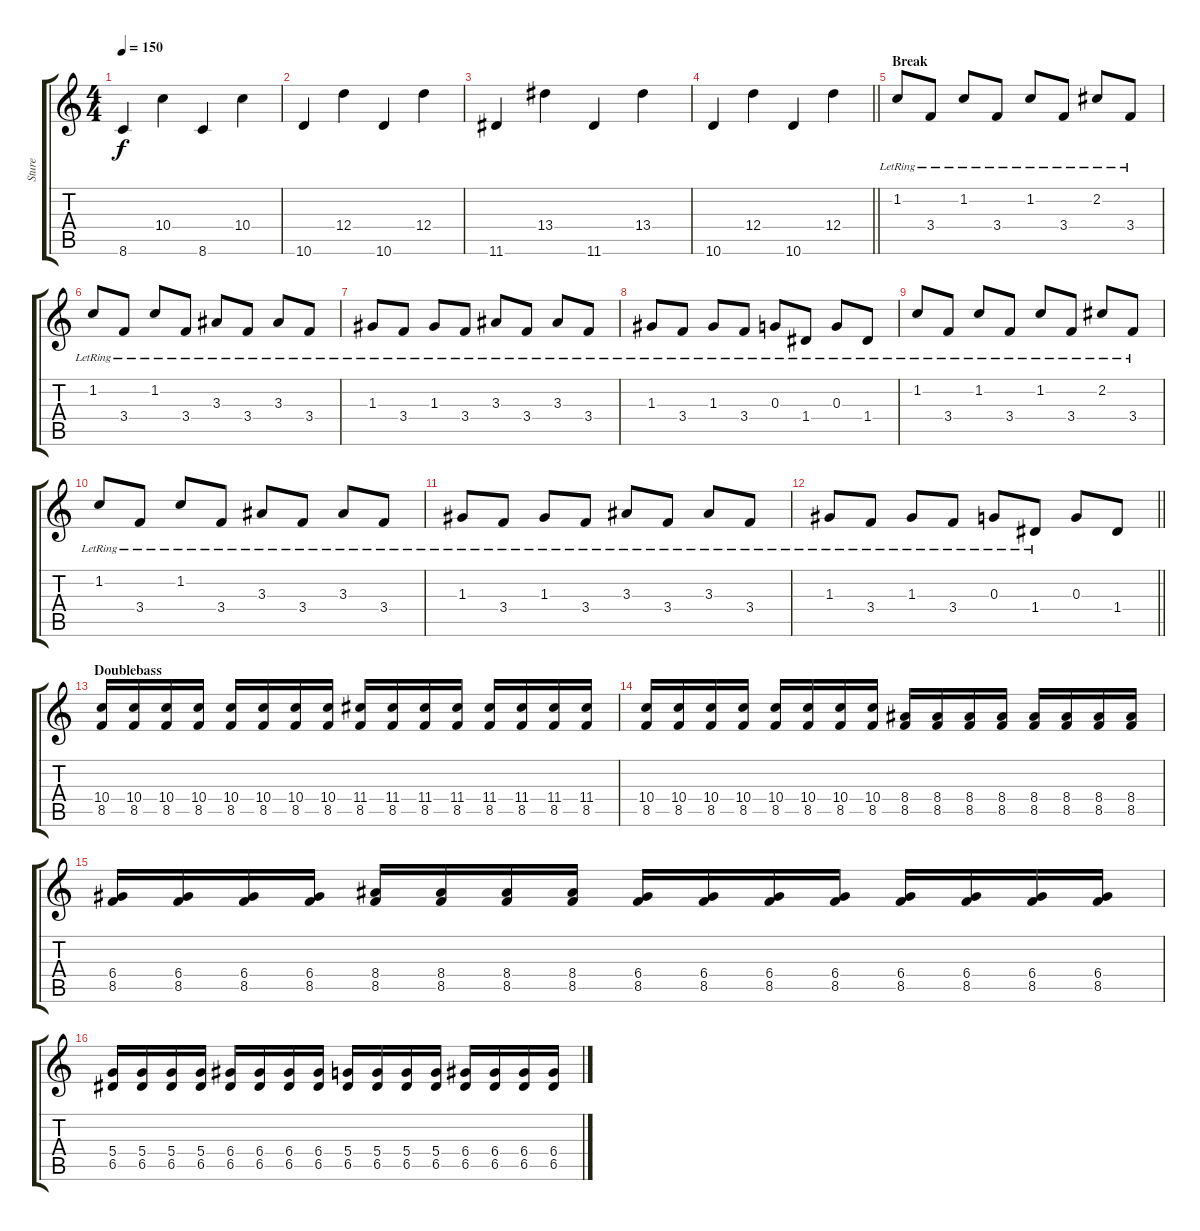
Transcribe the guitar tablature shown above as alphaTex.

\track ("Sture" "Sture") {instrument overdrivenguitar}
\staff {score tabs}
\tuning (E4 B3 G3 D3 A2 E2) {hide}
\ts (4 4)
\tempo 150
\clef g2
\ks c
8.6.4{dy f} 10.4.4 8.6.4 10.4.4 |
10.6.4 12.4.4 10.6.4 12.4.4 |
11.6.4 13.4.4 11.6.4 13.4.4 |
\barLineRight lightlight
10.6.4 12.4.4 10.6.4 12.4.4 |
\section ("" "Break")
1.2{lr}.8 3.4{lr}.8 1.2{lr}.8 3.4{lr}.8 1.2{lr}.8 3.4{lr}.8 2.2{lr}.8 3.4{lr}.8 |
1.2{lr}.8 3.4{lr}.8 1.2{lr}.8 3.4{lr}.8 3.3{lr}.8 3.4{lr}.8 3.3{lr}.8 3.4{lr}.8 |
1.3{lr}.8 3.4{lr}.8 1.3{lr}.8 3.4{lr}.8 3.3{lr}.8 3.4{lr}.8 3.3{lr}.8 3.4{lr}.8 |
1.3{lr}.8 3.4{lr}.8 1.3{lr}.8 3.4{lr}.8 0.3{lr}.8 1.4{lr}.8 0.3{lr}.8 1.4{lr}.8 |
1.2{lr}.8 3.4{lr}.8 1.2{lr}.8 3.4{lr}.8 1.2{lr}.8 3.4{lr}.8 2.2{lr}.8 3.4{lr}.8 |
1.2{lr}.8 3.4{lr}.8 1.2{lr}.8 3.4{lr}.8 3.3{lr}.8 3.4{lr}.8 3.3{lr}.8 3.4{lr}.8 |
1.3{lr}.8 3.4{lr}.8 1.3{lr}.8 3.4{lr}.8 3.3{lr}.8 3.4{lr}.8 3.3{lr}.8 3.4{lr}.8 |
\barLineRight lightlight
1.3{lr}.8 3.4{lr}.8 1.3{lr}.8 3.4{lr}.8 0.3{lr}.8 1.4{lr}.8 0.3.8 1.4.8 |
\section ("" "Doublebass")
(10.4 8.5).16 (10.4 8.5).16 (10.4 8.5).16 (10.4 8.5).16 (10.4 8.5).16 (10.4 8.5).16 (10.4 8.5).16 (10.4 8.5).16 (11.4 8.5).16 (11.4 8.5).16 (11.4 8.5).16 (11.4 8.5).16 (11.4 8.5).16 (11.4 8.5).16 (11.4 8.5).16 (11.4 8.5).16 |
(10.4 8.5).16 (10.4 8.5).16 (10.4 8.5).16 (10.4 8.5).16 (10.4 8.5).16 (10.4 8.5).16 (10.4 8.5).16 (10.4 8.5).16 (8.4 8.5).16 (8.4 8.5).16 (8.4 8.5).16 (8.4 8.5).16 (8.4 8.5).16 (8.4 8.5).16 (8.4 8.5).16 (8.4 8.5).16 |
(6.4 8.5).16 (6.4 8.5).16 (6.4 8.5).16 (6.4 8.5).16 (8.4 8.5).16 (8.4 8.5).16 (8.4 8.5).16 (8.4 8.5).16 (6.4 8.5).16 (6.4 8.5).16 (6.4 8.5).16 (6.4 8.5).16 (6.4 8.5).16 (6.4 8.5).16 (6.4 8.5).16 (6.4 8.5).16 |
(5.4 6.5).16 (5.4 6.5).16 (5.4 6.5).16 (5.4 6.5).16 (6.4 6.5).16 (6.4 6.5).16 (6.4 6.5).16 (6.4 6.5).16 (5.4 6.5).16 (5.4 6.5).16 (5.4 6.5).16 (5.4 6.5).16 (6.4 6.5).16 (6.4 6.5).16 (6.4 6.5).16 (6.4 6.5).16
